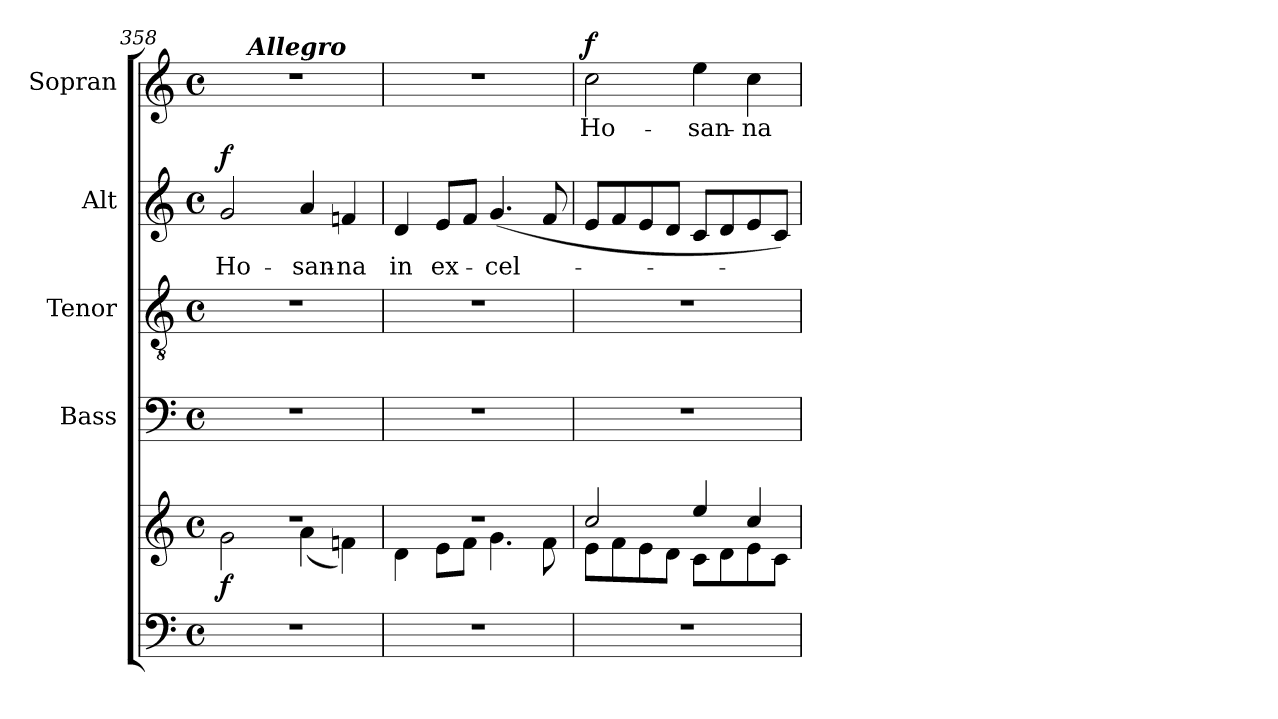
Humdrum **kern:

**kern	**kern	**dynam	**kern	**kern	**kern	**text	**dynam	**kern	**text	**dynam
*part5	*part5	*part5	*part4	*part3	*part2	*part2	*part2	*part1	*part1	*part1
*staff6	*staff5	*staff5/6	*staff4	*staff3	*staff2	*staff2	*staff2	*staff1	*staff1	*staff1
*	*	*	*I"Bass	*I"Tenor	*I"Alt	*	*	*I"Sopran	*	*
*	*	*	*I'B.	*I'T.	*I'A.	*	*	*I'S.	*	*
!!LO:PB:g=z
*clefF4	*clefG2	*	*clefF4	*clefGv2	*clefG2	*	*	*clefG2	*	*
*k[]	*k[]	*	*k[]	*k[]	*k[]	*	*	*k[]	*	*
*C:	*C:	*	*C:	*C:	*C:	*	*	*C:	*	*
*M4/4	*M4/4	*	*M4/4	*M4/4	*M4/4	*	*	*M4/4	*	*
*met(c)	*met(c)	*	*met(c)	*met(c)	*met(c)	*	*	*met(c)	*	*
=358	=358	=358	=358	=358	=358	=358	=358	=358	=358	=358
*	*^	*	*	*	*	*	*	*	*	*
!	!	!	!LO:DY:b	!	!	!	!LO:LY:b	!LO:DY:b	!	!	!
*	*	*	*	*	*	*	*	*	*^	*	*
1r	1rdd	2g\	f	1r	1r	2g/	Ho-	f	1r	8ryy	.	.
!	!	!	!	!	!	!	!	!	!	!LO:TX:a:Bi:t=Allegro	!	!
.	.	.	.	.	.	.	.	.	.	2..ryy	.	.
!	!	!	!	!	!	!	!LO:LY:b	!	!	!	!	!
.	.	(<4a\	.	.	.	4a/	-san-	.	.	.	.	.
!	!	!	!	!	!	!	!LO:LY:b	!	!	!	!	!
.	.	4fn\)	.	.	.	4fn/	-na	.	.	.	.	.
=359	=359	=359	=359	=359	=359	=359	=359	=359	=359	=359	=359	=359
!	!	!	!	!	!	!	!LO:LY:b	!	!	!	!	!
*	*	*	*	*	*	*	*	*	*v	*v	*	*
1r	1rdd	4d\	.	1r	1r	4d/	in	.	1r	.	.
!	!	!	!	!	!	!	!LO:LY:b	!	!	!	!
.	.	8e\L	.	.	.	8e/L	ex-	.	.	.	.
.	.	8f\J	.	.	.	8f/J	.	.	.	.	.
!	!	!	!	!	!	!	!LO:LY:b	!	!	!	!
.	.	4.g\	.	.	.	(<4.g/	-cel-	.	.	.	.
.	.	8f\	.	.	.	8f/	.	.	.	.	.
=360	=360	=360	=360	=360	=360	=360	=360	=360	=360	=360	=360
!	!	!	!	!	!	!	!	!	!	!LO:LY:b	!LO:DY:a
1r	2cc/	8e\L	.	1r	1r	8e/L	.	.	2cc\	Ho-	f
.	.	8f\	.	.	.	8f/	.	.	.	.	.
.	.	8e\	.	.	.	8e/	.	.	.	.	.
.	.	8d\J	.	.	.	8d/J	.	.	.	.	.
!	!	!	!	!	!	!	!	!	!	!LO:LY:b	!
.	4ee/	8c\L	.	.	.	8c/L	.	.	4ee\	-san-	.
.	.	8d\	.	.	.	8d/	.	.	.	.	.
!	!	!	!	!	!	!	!	!	!	!LO:LY:b	!
.	4cc/	8e\	.	.	.	8e/	.	.	4cc\	-na	.
.	.	8c\J	.	.	.	8c/J)	.	.	.	.	.
*	*v	*v	*	*	*	*	*	*	*	*	*
=	=	=	=	=	=	=	=	=	=	=
*-	*-	*-	*-	*-	*-	*-	*-	*-	*-	*-
